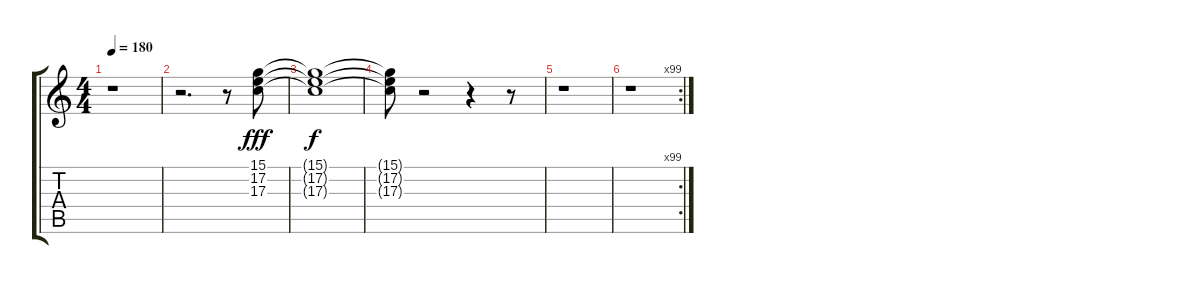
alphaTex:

\track "" {instrument lead4chiff}
\staff {score tabs}
\tuning (E4 B3 G3 D3 A2 E2) {hide}
\ts (4 4)
\tempo 180
\clef g2
\ks c
r.1{dy f} |
r.2{d} r.8 (15.1 17.2 17.3).8{dy fff volume 12} |
(15.1{t} 17.2{t} 17.3{t}).1{dy f} |
(15.1{t} 17.2{t} 17.3{t}).8 r.2 r.4 r.8 |
r.1 |
\rc 99
r.1
